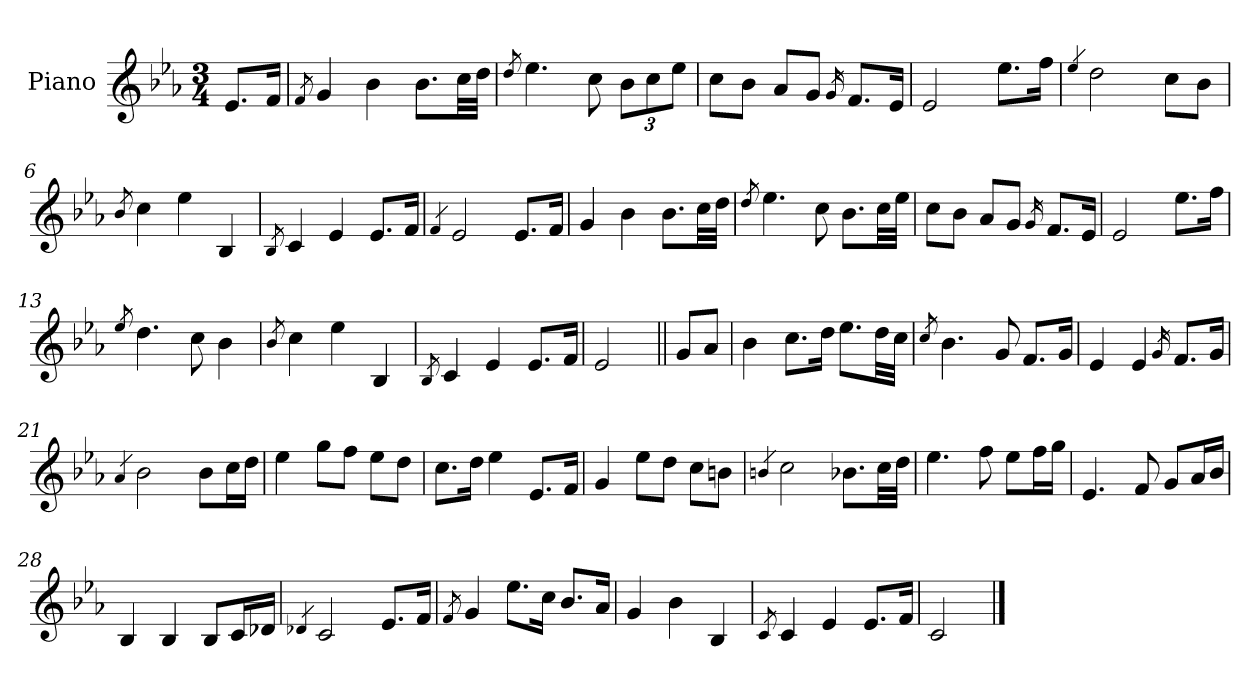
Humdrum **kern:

**kern
*part1
*staff1
*I"Piano
*I'Pno.
*clefG2
*k[b-e-a-]
*M3/4
=
8.e-/L
16f/Jk
=1
8qf/
4g/
4b-\
8.b-\L
32cc\LL
32dd\JJJ
=2
8qdd/
4.ee-\
8cc\
*Xbrackettup
12b-\L
12cc\
12ee-\J
=3
8cc\L
8b-\J
8a-/L
8g/J
16qg/
8.f/L
16e-/Jk
=4
2e-/
8.ee-\L
16ff\Jk
=5
4qee-/
2dd\
8cc\L
8b-\J
=6
8qb-/
4cc\
4ee-\
4B-/
=7
8qB-/
4c/
4e-/
8.e-/L
16f/Jk
=8
4qf/
2e-/
8.e-/L
16f/Jk
=9
4g/
4b-\
8.b-\L
32cc\LL
32dd\JJJ
=10
8qdd/
4.ee-\
8cc\
8.b-\L
32cc\LL
32ee-\JJJ
=11
8cc\L
8b-\J
8a-/L
8g/J
16qg/
8.f/L
16e-/Jk
=12
2e-/
8.ee-\L
16ff\Jk
=13
8qee-/
4.dd\
8cc\
4b-\
=14
8qb-/
4cc\
4ee-\
4B-/
=15
8qB-/
4c/
4e-/
8.e-/L
16f/Jk
=16
2e-/
=17||
8g/L
8a-/J
=18
4b-\
8.cc\L
16dd\Jk
8.ee-\L
32dd\LL
32cc\JJJ
=19
8qcc/
4.b-\
8g/
8.f/L
16g/Jk
=20
4e-/
4e-/
16qg/
8.f/L
16g/Jk
=21
4qa-/
2b-\
8b-\L
16cc\L
16dd\JJ
=22
4ee-\
8gg\L
8ff\J
8ee-\L
8dd\J
=23
8.cc\L
16dd\Jk
4ee-\
8.e-/L
16f/Jk
=24
4g/
8ee-\L
8dd\J
8cc\L
8bn\J
=25
4qbn/
2cc\
8.b-X\L
32cc\LL
32dd\JJJ
=26
4.ee-\
8ff\
8ee-\L
16ff\L
16gg\JJ
=27
4.e-/
8f/
8g/L
16a-/L
16b-/JJ
=28
4B-/
4B-/
8B-/L
16c/L
16d-X/JJ
=29
4qd-X/
2c/
8.e-/L
16f/Jk
=30
8qf/
4g/
8.ee-\L
16cc\Jk
8.b-/L
16a-/Jk
=31
4g/
4b-\
4B-/
=32
8qc/
4c/
4e-/
8.e-/L
16f/Jk
=33
2c/
==
*-
